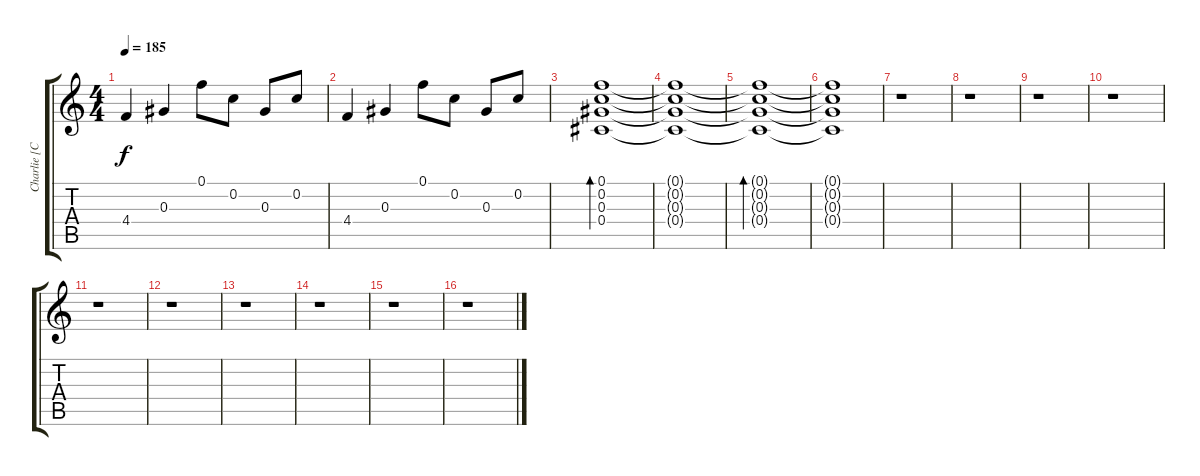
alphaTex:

\track ("Charlie [Clean]" "Charlie [C") {instrument electricguitarjazz}
\staff {score tabs}
\tuning (F4 C4 Ab3 Db3 Ab2 Db2) {hide}
\ts (4 4)
\tempo 185
\clef g2
\ks c
4.4.4{dy f} 0.3.4 0.1.8 0.2.8 0.3.8 0.2.8 |
4.4.4 0.3.4 0.1.8 0.2.8 0.3.8 0.2.8 |
(0.1 0.2 0.3 0.4).1{bd 30} |
(0.1{t} 0.2{t} 0.3{t} 0.4{t}).1 |
(0.1{t} 0.2{t} 0.3{t} 0.4{t}).1{bd 30} |
(0.1{t} 0.2{t} 0.3{t} 0.4{t}).1 |
r.1 |
r.1 |
r.1 |
r.1 |
r.1 |
r.1 |
r.1 |
r.1 |
r.1 |
r.1
